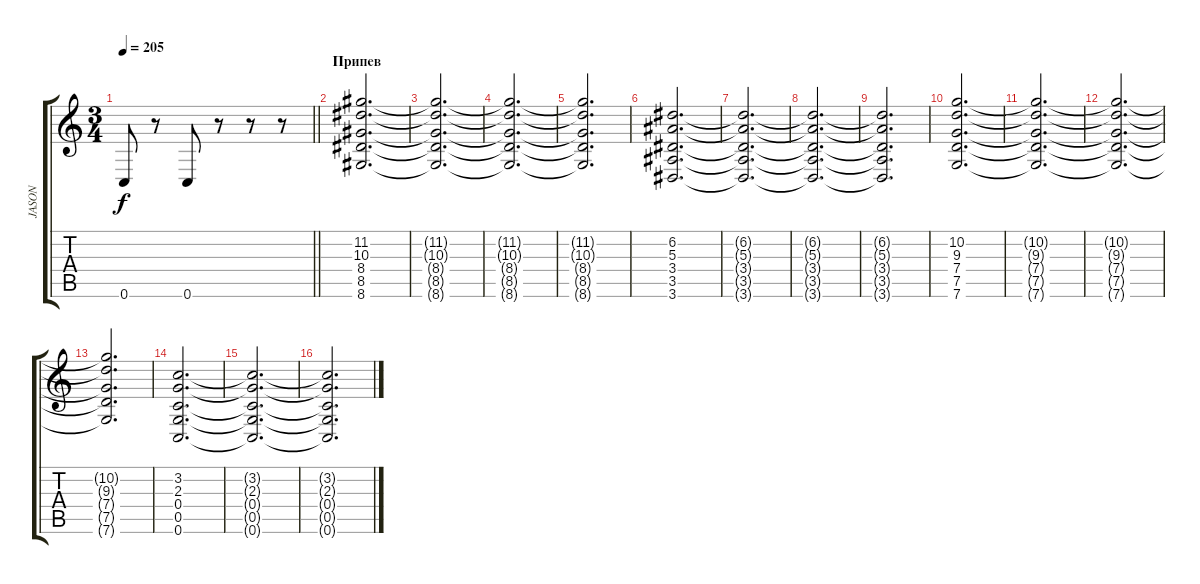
\track ("JASON" "JASON") {instrument distortionguitar}
\staff {score tabs}
\tuning (D4 A3 F3 C3 G2 C2) {hide}
\ts (3 4)
\tempo 205
\clef g2
\barLineRight lightlight
\ks c
0.6.8{dy f} r.8 0.6.8 r.8 r.8 r.8 |
\section ("" "Припев")
(11.2 10.3 8.4 8.5 8.6).2{d} |
(11.2{t} 10.3{t} 8.4{t} 8.5{t} 8.6{t}).2{d} |
(11.2{t} 10.3{t} 8.4{t} 8.5{t} 8.6{t}).2{d} |
(11.2{t} 10.3{t} 8.4{t} 8.5{t} 8.6{t}).2{d} |
(6.2 5.3 3.4 3.5 3.6).2{d} |
(6.2{t} 5.3{t} 3.4{t} 3.5{t} 3.6{t}).2{d} |
(6.2{t} 5.3{t} 3.4{t} 3.5{t} 3.6{t}).2{d} |
(6.2{t} 5.3{t} 3.4{t} 3.5{t} 3.6{t}).2{d} |
(10.2 9.3 7.4 7.5 7.6).2{d} |
(10.2{t} 9.3{t} 7.4{t} 7.5{t} 7.6{t}).2{d} |
(10.2{t} 9.3{t} 7.4{t} 7.5{t} 7.6{t}).2{d} |
(10.2{t} 9.3{t} 7.4{t} 7.5{t} 7.6{t}).2{d} |
(3.2 2.3 0.4 0.5 0.6).2{d} |
(3.2{t} 2.3{t} 0.4{t} 0.5{t} 0.6{t}).2{d} |
(3.2{t} 2.3{t} 0.4{t} 0.5{t} 0.6{t}).2{d}
